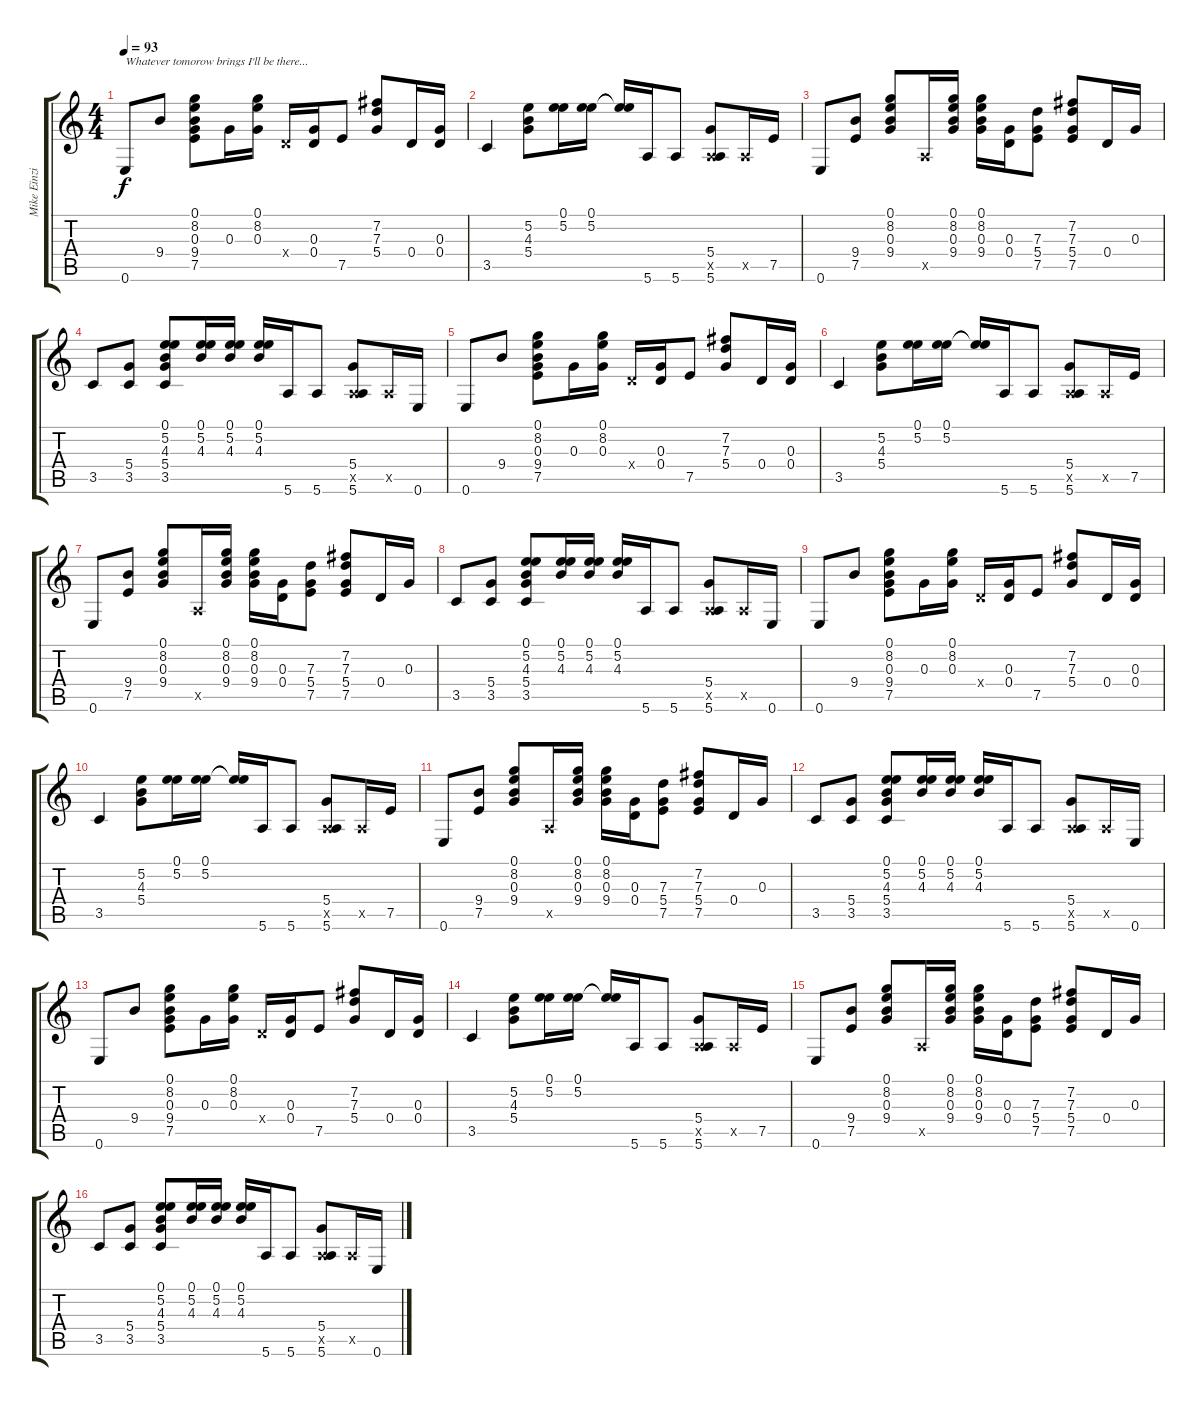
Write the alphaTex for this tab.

\track ("Mike Einziger 1" "Mike Einzi") {instrument acousticguitarsteel}
\staff {score tabs}
\tuning (E4 B3 G3 D3 A2 E2) {hide}
\ts (4 4)
\tempo 93
\clef g2
\ks c
0.6.8{txt "Whatever tomorow brings I'll be there..." dy f} 9.4.8 (0.1 8.2 0.3 9.4 7.5).8 0.3.16 (0.1 8.2 0.3).16 0.4{x}.16 (0.3 0.4).16 7.5.8 (7.2 7.3 5.4).8 0.4.16 (0.3 0.4).16 |
3.5.4 (5.2 4.3 5.4).8 (0.1 5.2).16 (0.1 5.2).16 (0.1{t} 5.2{t}).16 5.6.16 5.6.8 (5.4 0.5{x} 5.6).8 0.5{x}.16 7.5.16 |
0.6.8 (9.4 7.5).8 (0.1 8.2 0.3 9.4).8 0.5{x}.16 (0.1 8.2 0.3 9.4).16 (0.1 8.2 0.3 9.4).16 (0.3 0.4).16 (7.3 5.4 7.5).8 (7.2 7.3 5.4 7.5).8 0.4.16 0.3.16 |
3.5.8 (5.4 3.5).8 (0.1 5.2 4.3 5.4 3.5).8 (0.1 5.2 4.3).16 (0.1 5.2 4.3).16 (0.1 5.2 4.3).16 5.6.16 5.6.8 (5.4 0.5{x} 5.6).8 0.5{x}.16 0.6.16 |
0.6.8 9.4.8 (0.1 8.2 0.3 9.4 7.5).8 0.3.16 (0.1 8.2 0.3).16 0.4{x}.16 (0.3 0.4).16 7.5.8 (7.2 7.3 5.4).8 0.4.16 (0.3 0.4).16 |
3.5.4 (5.2 4.3 5.4).8 (0.1 5.2).16 (0.1 5.2).16 (0.1{t} 5.2{t}).16 5.6.16 5.6.8 (5.4 0.5{x} 5.6).8 0.5{x}.16 7.5.16 |
0.6.8 (9.4 7.5).8 (0.1 8.2 0.3 9.4).8 0.5{x}.16 (0.1 8.2 0.3 9.4).16 (0.1 8.2 0.3 9.4).16 (0.3 0.4).16 (7.3 5.4 7.5).8 (7.2 7.3 5.4 7.5).8 0.4.16 0.3.16 |
3.5.8 (5.4 3.5).8 (0.1 5.2 4.3 5.4 3.5).8 (0.1 5.2 4.3).16 (0.1 5.2 4.3).16 (0.1 5.2 4.3).16 5.6.16 5.6.8 (5.4 0.5{x} 5.6).8 0.5{x}.16 0.6.16 |
0.6.8 9.4.8 (0.1 8.2 0.3 9.4 7.5).8 0.3.16 (0.1 8.2 0.3).16 0.4{x}.16 (0.3 0.4).16 7.5.8 (7.2 7.3 5.4).8 0.4.16 (0.3 0.4).16 |
3.5.4 (5.2 4.3 5.4).8 (0.1 5.2).16 (0.1 5.2).16 (0.1{t} 5.2{t}).16 5.6.16 5.6.8 (5.4 0.5{x} 5.6).8 0.5{x}.16 7.5.16 |
0.6.8 (9.4 7.5).8 (0.1 8.2 0.3 9.4).8 0.5{x}.16 (0.1 8.2 0.3 9.4).16 (0.1 8.2 0.3 9.4).16 (0.3 0.4).16 (7.3 5.4 7.5).8 (7.2 7.3 5.4 7.5).8 0.4.16 0.3.16 |
3.5.8 (5.4 3.5).8 (0.1 5.2 4.3 5.4 3.5).8 (0.1 5.2 4.3).16 (0.1 5.2 4.3).16 (0.1 5.2 4.3).16 5.6.16 5.6.8 (5.4 0.5{x} 5.6).8 0.5{x}.16 0.6.16 |
0.6.8 9.4.8 (0.1 8.2 0.3 9.4 7.5).8 0.3.16 (0.1 8.2 0.3).16 0.4{x}.16 (0.3 0.4).16 7.5.8 (7.2 7.3 5.4).8 0.4.16 (0.3 0.4).16 |
3.5.4 (5.2 4.3 5.4).8 (0.1 5.2).16 (0.1 5.2).16 (0.1{t} 5.2{t}).16 5.6.16 5.6.8 (5.4 0.5{x} 5.6).8 0.5{x}.16 7.5.16 |
0.6.8 (9.4 7.5).8 (0.1 8.2 0.3 9.4).8 0.5{x}.16 (0.1 8.2 0.3 9.4).16 (0.1 8.2 0.3 9.4).16 (0.3 0.4).16 (7.3 5.4 7.5).8 (7.2 7.3 5.4 7.5).8 0.4.16 0.3.16 |
3.5.8 (5.4 3.5).8 (0.1 5.2 4.3 5.4 3.5).8 (0.1 5.2 4.3).16 (0.1 5.2 4.3).16 (0.1 5.2 4.3).16 5.6.16 5.6.8 (5.4 0.5{x} 5.6).8 0.5{x}.16 0.6.16
